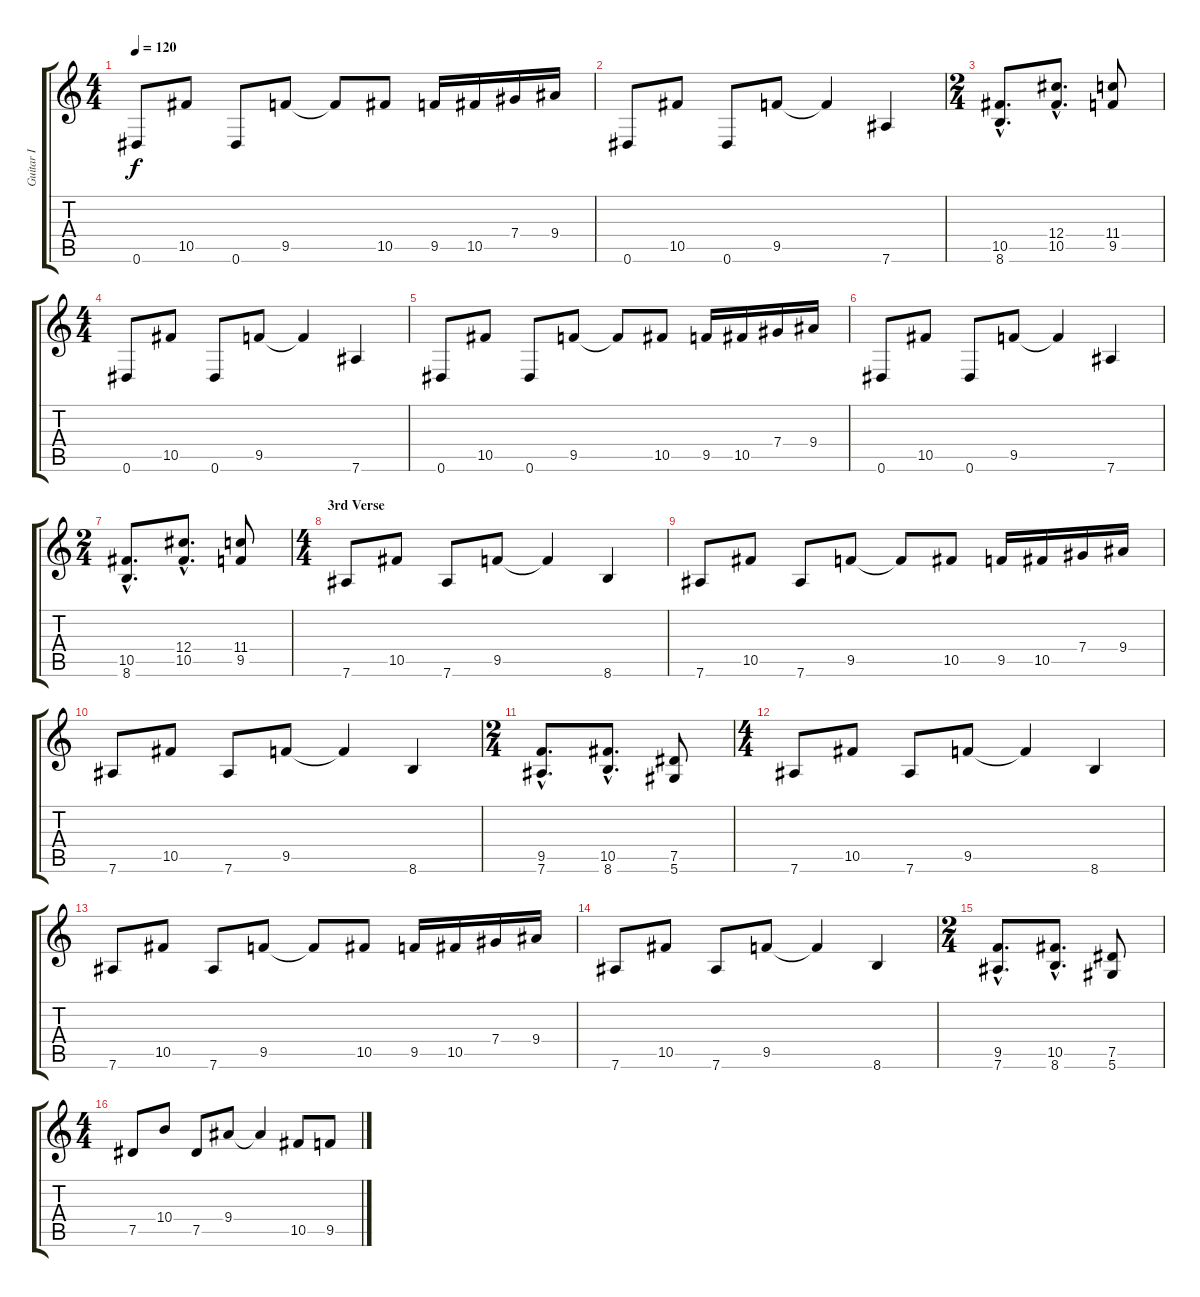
\track ("Guitar I" "Guitar I") {instrument distortionguitar}
\staff {score tabs}
\tuning (Eb4 Bb3 Gb3 Db3 Ab2 Eb2) {hide}
\ts (4 4)
\tempo 120
\clef g2
\ks c
0.6.8{dy f} 10.5.8 0.6.8 9.5.8 9.5{t}.8 10.5.8 9.5.16 10.5.16 7.4.16 9.4.16 |
0.6.8 10.5.8 0.6.8 9.5.8 9.5{t}.4 7.6.4 |
\ts (2 4)
(10.5{hac} 8.6{hac}).8{d} (12.4{hac} 10.5{hac}).8{d} (11.4 9.5).8 |
\ts (4 4)
0.6.8 10.5.8 0.6.8 9.5.8 9.5{t}.4 7.6.4 |
0.6.8 10.5.8 0.6.8 9.5.8 9.5{t}.8 10.5.8 9.5.16 10.5.16 7.4.16 9.4.16 |
0.6.8 10.5.8 0.6.8 9.5.8 9.5{t}.4 7.6.4 |
\ts (2 4)
(10.5{hac} 8.6{hac}).8{d} (12.4{hac} 10.5{hac}).8{d} (11.4 9.5).8 |
\ts (4 4)
\section ("" "3rd Verse")
7.6.8 10.5.8 7.6.8 9.5.8 9.5{t}.4 8.6.4 |
7.6.8 10.5.8 7.6.8 9.5.8 9.5{t}.8 10.5.8 9.5.16 10.5.16 7.4.16 9.4.16 |
7.6.8 10.5.8 7.6.8 9.5.8 9.5{t}.4 8.6.4 |
\ts (2 4)
(9.5{hac} 7.6{hac}).8{d} (10.5{hac} 8.6{hac}).8{d} (7.5 5.6).8 |
\ts (4 4)
7.6.8 10.5.8 7.6.8 9.5.8 9.5{t}.4 8.6.4 |
7.6.8 10.5.8 7.6.8 9.5.8 9.5{t}.8 10.5.8 9.5.16 10.5.16 7.4.16 9.4.16 |
7.6.8 10.5.8 7.6.8 9.5.8 9.5{t}.4 8.6.4 |
\ts (2 4)
(9.5{hac} 7.6{hac}).8{d} (10.5{hac} 8.6{hac}).8{d} (7.5 5.6).8 |
\ts (4 4)
7.5.8 10.4.8 7.5.8 9.4.8 9.4{t}.4 10.5.8 9.5.8
